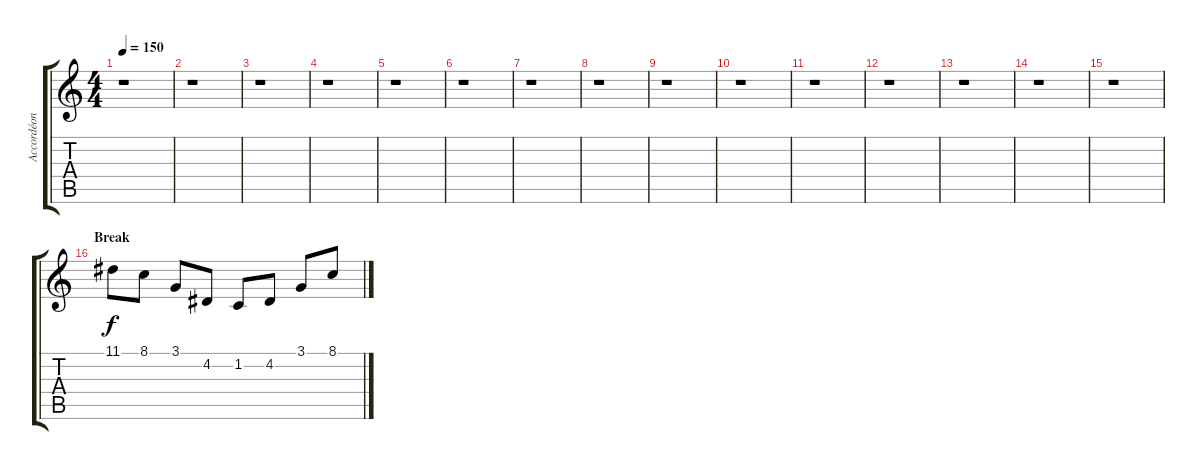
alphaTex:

\track ("Accordéon" "Accordéon") {instrument accordion}
\staff {score tabs}
\tuning (E4 B3 G3 D3 A2 E2) {hide}
\ts (4 4)
\tempo 150
\clef g2
\ks c
r.1{dy f} |
r.1 |
r.1 |
r.1 |
r.1 |
r.1 |
r.1 |
r.1 |
r.1 |
r.1 |
r.1 |
r.1 |
r.1 |
r.1 |
r.1 |
\section ("" "Break")
11.1.8{volume 14} 8.1.8 3.1.8 4.2.8 1.2.8 4.2.8 3.1.8 8.1.8
